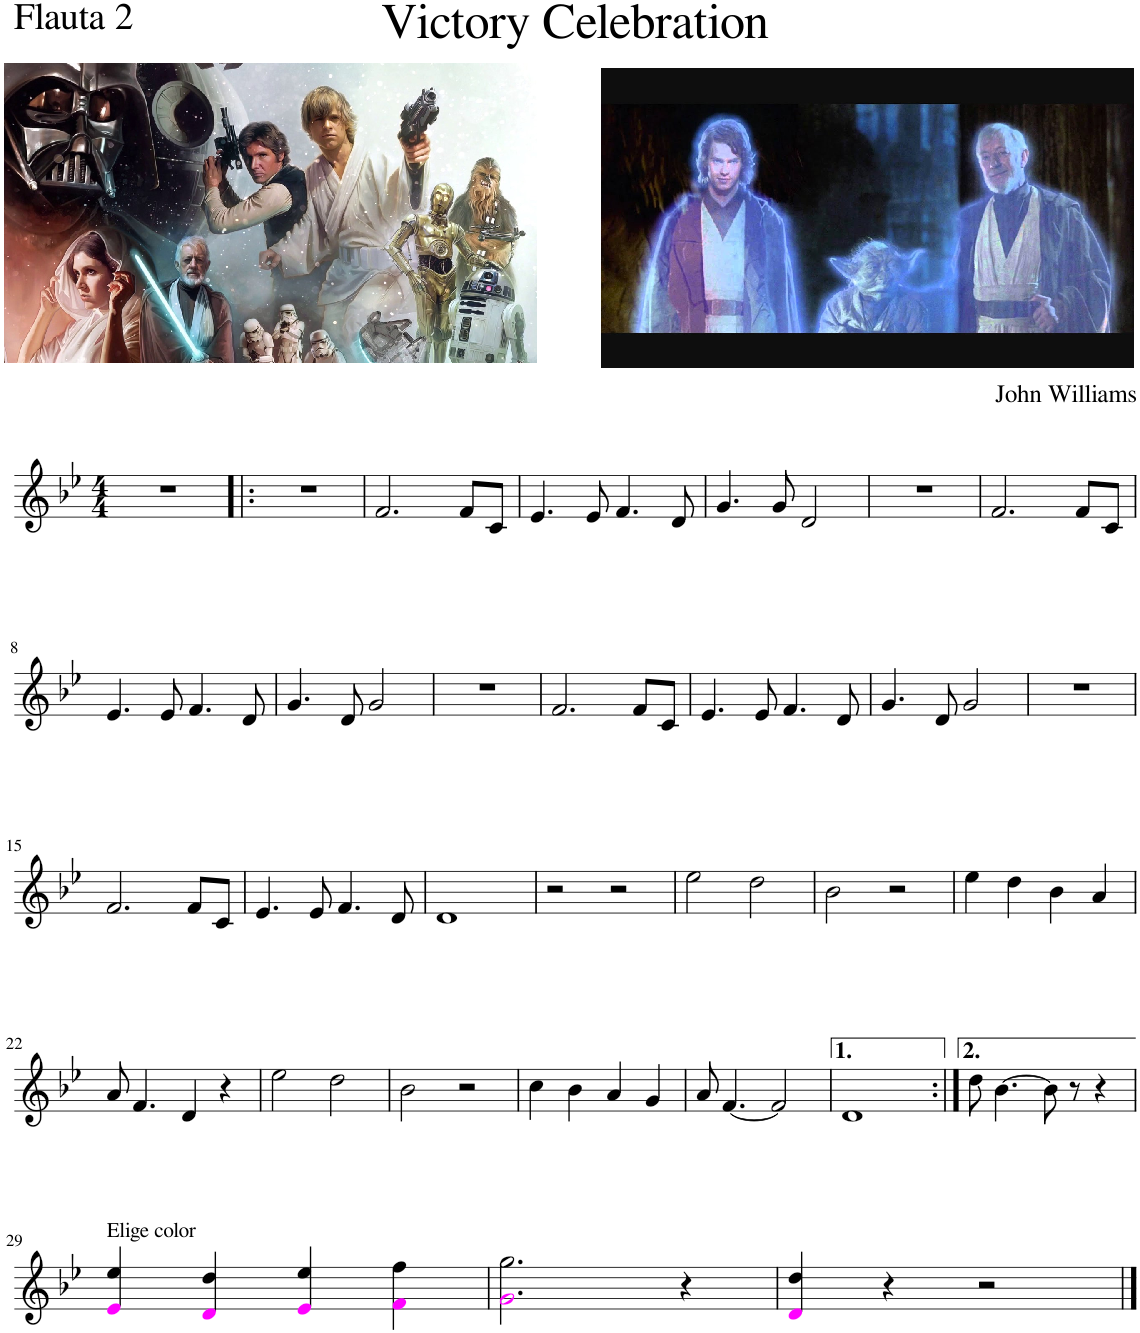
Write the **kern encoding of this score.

**kern
*part1
*staff1
*I"Flauta 2
*I'Fl.2
*clefG2
*k[b-e-]
*M4/4
=1
1r
=2!|:
1r
=3
2.f/
8f/L
8c/J
=4
4.e-/
8e-/
4.f/
8d/
=5
4.g/
8g/
2d/
=6
1r
=7
2.f/
8f/L
8c/J
!!LO:LB:g=z
=8
4.e-/
8e-/
4.f/
8d/
=9
4.g/
8d/
2g/
=10
1r
=11
2.f/
8f/L
8c/J
=12
4.e-/
8e-/
4.f/
8d/
=13
4.g/
8d/
2g/
=14
1r
!!LO:LB:g=z
=15
2.f/
8f/L
8c/J
=16
4.e-/
8e-/
4.f/
8d/
=17
1d
=18
2r
2r
=19
2ee-\
2dd\
=20
2b-\
2r
=21
4ee-\
4dd\
4b-\
4a/
!!LO:LB:g=z
=22
8a/
4.f/
4d/
4r
=23
2ee-\
2dd\
=24
2b-\
2r
=25
4cc\
4b-\
4a/
4g/
=26
8a/
[4.f/
2f/]
=27
1d
=28:|!
8dd\
[4.b-\
8b-\]
8r
4r
!!LO:LB:g=z
=29
!LO:TX:a:t=Elige color
4e-i/ 4ee-/
4di/ 4dd/
4e-i/ 4ee-/
4fi\ 4ff\
=30
2.gi\ 2.gg\
4r
=31
4di/ 4dd/
4r
2r
==
*-
